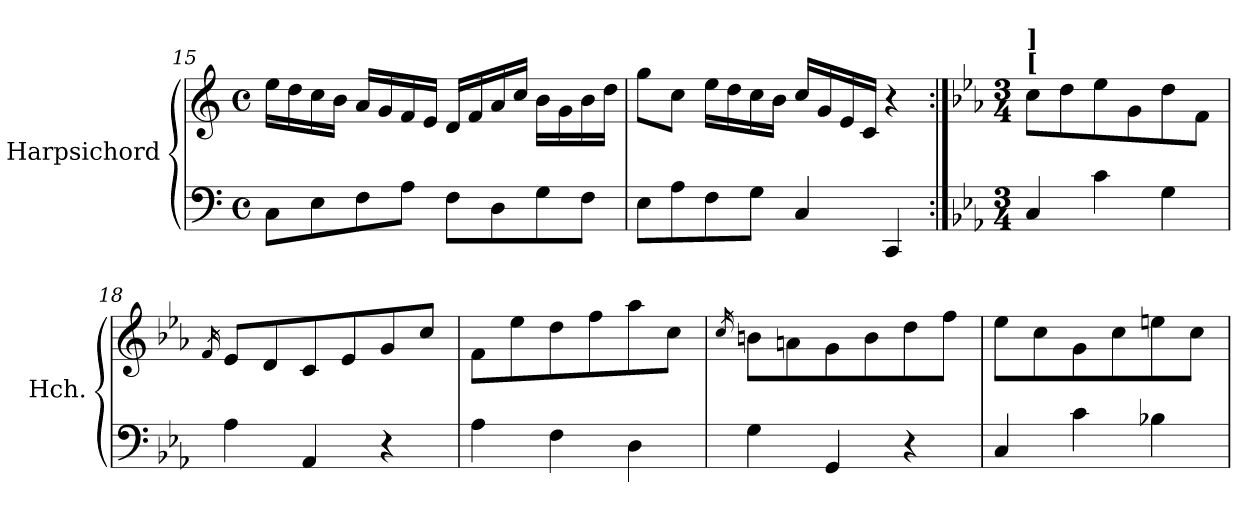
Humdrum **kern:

**kern	**kern
*part1	*part1
*staff2	*staff1
*I"Harpsichord	*
*I'Hch.	*
*clefF4	*clefG2
*k[]	*k[]
*M4/4	*M4/4
*met(c)	*met(c)
=15	=15
8C\L	16ee\LL
.	16dd\
8E\	16cc\
.	16b\JJ
8F\	16a/LL
.	16g/
8A\J	16f/
.	16e/JJ
8F\L	16d/LL
.	16f/
8D\	16a/
.	16cc/JJ
8G\	16b\LL
.	16g\
8F\J	16b\
.	16dd\JJ
=16	=16
8E\L	8gg\L
8A\	8cc\J
8F\	16ee\LL
.	16dd\
8G\J	16cc\
.	16b\JJ
4C/	16cc/LL
.	16g/
.	16e/
.	16c/JJ
4CC/	4r
!!LO:PB:g=z
=17:|!	=17:|!
*k[b-e-a-]	*k[b-e-a-]
*M3/4	*M3/4
*	*MM180
!	!LO:TX:a:B:t=[
!	!LO:TX:a:B:t=]
4C/	8cc\L
.	8dd\
4c\	8ee-\
.	8g\
4G\	8dd\
.	8f\J
=18	=18
.	16qf/
4A-\	8e-/L
.	8d/
4AA-/	8c/
.	8e-/
4r	8g/
.	8cc/J
=19	=19
4A-\	8f\L
.	8ee-\
4F\	8dd\
.	8ff\
4D\	8aa-\
.	8cc\J
=20	=20
.	16qcc/
4G\	8bn\L
.	8an\
4GG/	8g\
.	8b\
4r	8dd\
.	8ff\J
=21	=21
4C/	8ee-\L
.	8cc\
4c\	8g\
.	8cc\
4B-X\	8een\
.	8cc\J
=	=
*-	*-
